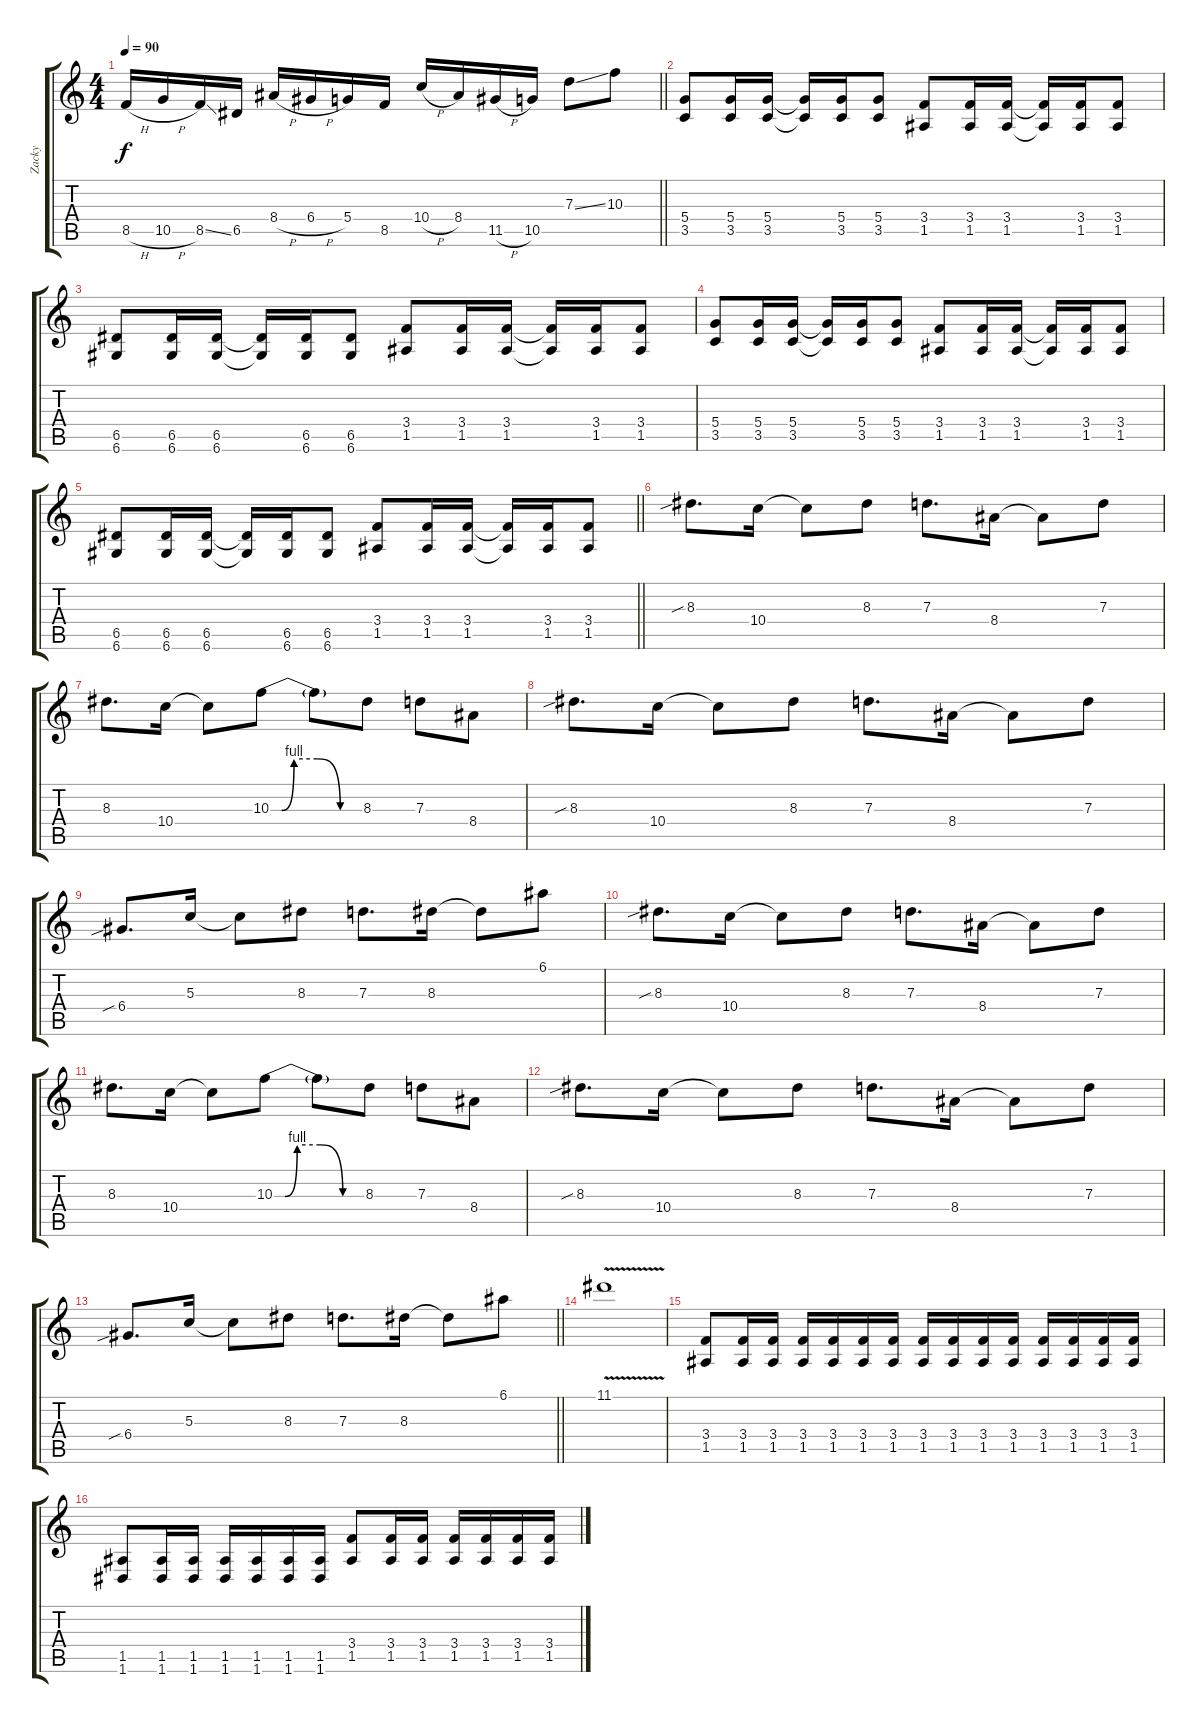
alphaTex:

\track ("Zacky" "Zacky") {instrument distortionguitar}
\staff {score tabs}
\tuning (E4 B3 G3 D3 A2 D2) {hide}
\ts (4 4)
\tempo 90
\clef g2
\barLineRight lightlight
\ks c
8.5{h}.16{dy f} 10.5{h}.16 8.5{ss}.16 6.5.16 8.4{h}.16 6.4{h}.16 5.4.16 8.5.16 10.4{h}.16 8.4.16 11.5{h}.16 10.5.16 7.3{ss}.8 10.3.8 |
(5.4 3.5).8 (5.4 3.5).16 (5.4 3.5).16 (5.4{t} 3.5{t}).16 (5.4 3.5).16 (5.4 3.5).8 (3.4 1.5).8 (3.4 1.5).16 (3.4 1.5).16 (3.4{t} 1.5{t}).16 (3.4 1.5).16 (3.4 1.5).8 |
(6.5 6.6).8 (6.5 6.6).16 (6.5 6.6).16 (6.5{t} 6.6{t}).16 (6.5 6.6).16 (6.5 6.6).8 (3.4 1.5).8 (3.4 1.5).16 (3.4 1.5).16 (3.4{t} 1.5{t}).16 (3.4 1.5).16 (3.4 1.5).8 |
(5.4 3.5).8 (5.4 3.5).16 (5.4 3.5).16 (5.4{t} 3.5{t}).16 (5.4 3.5).16 (5.4 3.5).8 (3.4 1.5).8 (3.4 1.5).16 (3.4 1.5).16 (3.4{t} 1.5{t}).16 (3.4 1.5).16 (3.4 1.5).8 |
\barLineRight lightlight
(6.5 6.6).8 (6.5 6.6).16 (6.5 6.6).16 (6.5{t} 6.6{t}).16 (6.5 6.6).16 (6.5 6.6).8 (3.4 1.5).8 (3.4 1.5).16 (3.4 1.5).16 (3.4{t} 1.5{t}).16 (3.4 1.5).16 (3.4 1.5).8 |
8.3{sib}.8{d} 10.4.16 10.4{t}.8 8.3.8 7.3.8{d} 8.4.16 8.4{t}.8 7.3.8 |
8.3.8{d} 10.4.16 10.4{t}.8 10.3{be (custom 0 0 7 0 15 4 30 4 45 0 60 0)}.8 10.3{t}.8 8.3.8 7.3.8 8.4.8 |
8.3{sib}.8{d} 10.4.16 10.4{t}.8 8.3.8 7.3.8{d} 8.4.16 8.4{t}.8 7.3.8 |
6.4{sib}.8{d} 5.3.16 5.3{t}.8 8.3.8 7.3.8{d} 8.3.16 8.3{t}.8 6.1.8 |
8.3{sib}.8{d} 10.4.16 10.4{t}.8 8.3.8 7.3.8{d} 8.4.16 8.4{t}.8 7.3.8 |
8.3.8{d} 10.4.16 10.4{t}.8 10.3{be (custom 0 0 7 0 15 4 30 4 45 0 60 0)}.8 10.3{t}.8 8.3.8 7.3.8 8.4.8 |
8.3{sib}.8{d} 10.4.16 10.4{t}.8 8.3.8 7.3.8{d} 8.4.16 8.4{t}.8 7.3.8 |
\barLineRight lightlight
6.4{sib}.8{d} 5.3.16 5.3{t}.8 8.3.8 7.3.8{d} 8.3.16 8.3{t}.8 6.1.8 |
11.1{v}.1 |
(3.4 1.5).8 (3.4 1.5).16 (3.4 1.5).16 (3.4 1.5).16 (3.4 1.5).16 (3.4 1.5).16 (3.4 1.5).16 (3.4 1.5).16 (3.4 1.5).16 (3.4 1.5).16 (3.4 1.5).16 (3.4 1.5).16 (3.4 1.5).16 (3.4 1.5).16 (3.4 1.5).16 |
(1.5 1.6).8 (1.5 1.6).16 (1.5 1.6).16 (1.5 1.6).16 (1.5 1.6).16 (1.5 1.6).16 (1.5 1.6).16 (3.4 1.5).8 (3.4 1.5).16 (3.4 1.5).16 (3.4 1.5).16 (3.4 1.5).16 (3.4 1.5).16 (3.4 1.5).16
